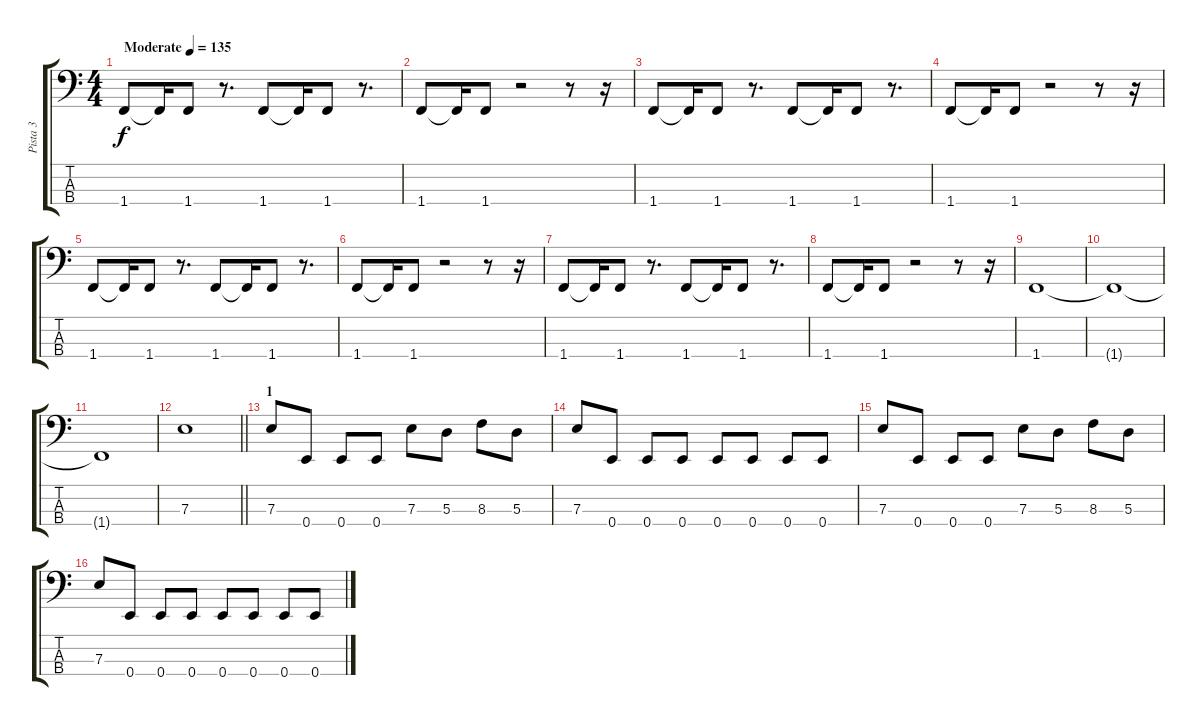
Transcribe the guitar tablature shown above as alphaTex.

\track ("Pista 3" "Pista 3") {instrument electricbasspick}
\staff {score tabs}
\tuning (G2 D2 A1 E1) {hide}
\ts (4 4)
\tempo (135 "Moderate")
\clef f4
\ks c
1.4.8{dy f instrument electricbasspick} 1.4{t}.16 1.4.8 r.8{d} 1.4.8 1.4{t}.16 1.4.8 r.8{d} |
1.4.8 1.4{t}.16 1.4.8 r.2 r.8 r.16 |
1.4.8 1.4{t}.16 1.4.8 r.8{d} 1.4.8 1.4{t}.16 1.4.8 r.8{d} |
1.4.8 1.4{t}.16 1.4.8 r.2 r.8 r.16 |
1.4.8 1.4{t}.16 1.4.8 r.8{d} 1.4.8 1.4{t}.16 1.4.8 r.8{d} |
1.4.8 1.4{t}.16 1.4.8 r.2 r.8 r.16 |
1.4.8 1.4{t}.16 1.4.8 r.8{d} 1.4.8 1.4{t}.16 1.4.8 r.8{d} |
1.4.8 1.4{t}.16 1.4.8 r.2 r.8 r.16 |
1.4.1 |
1.4{t}.1 |
1.4{t}.1 |
\barLineRight lightlight
7.3.1 |
\section ("" "1")
7.3.8 0.4.8 0.4.8 0.4.8 7.3.8 5.3.8 8.3.8 5.3.8 |
7.3.8 0.4.8 0.4.8 0.4.8 0.4.8 0.4.8 0.4.8 0.4.8 |
7.3.8 0.4.8 0.4.8 0.4.8 7.3.8 5.3.8 8.3.8 5.3.8 |
7.3.8 0.4.8 0.4.8 0.4.8 0.4.8 0.4.8 0.4.8 0.4.8
